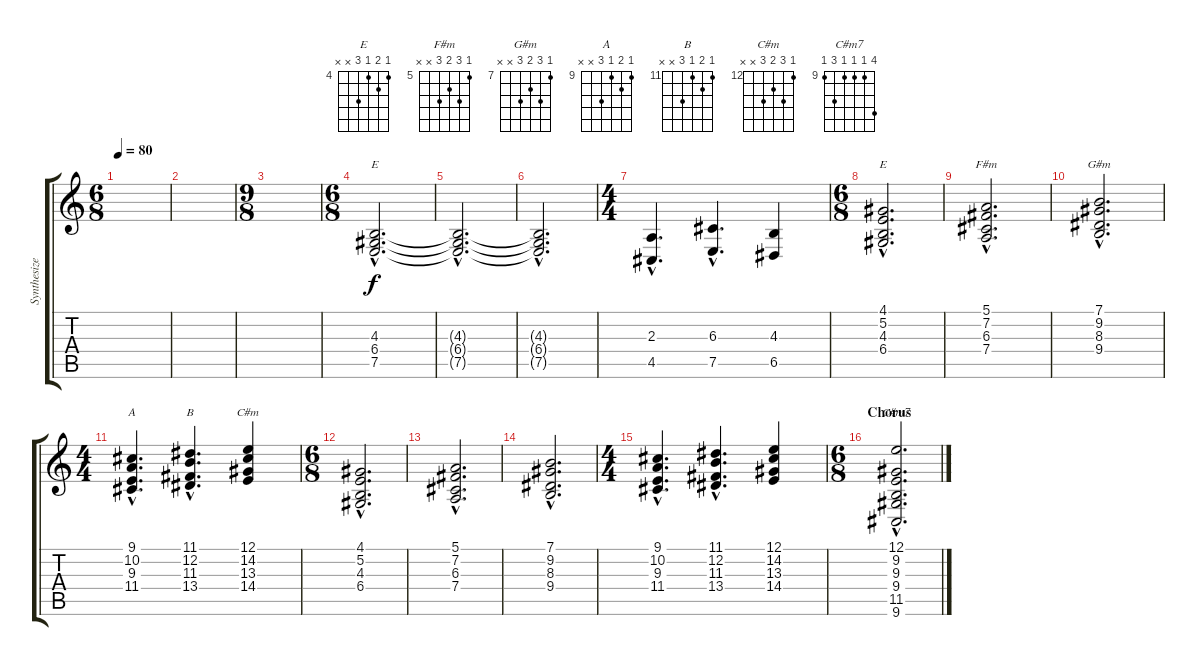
\track ("Synthesizer" "Synthesize") {instrument pad2warm}
\staff {score tabs}
\tuning (E4 B3 G3 D3 A2 E2) {hide}
\chord ("E" x x 4 6 7 x) {firstfret 4}
\chord ("E" 4 5 4 6 x x) {firstfret 4}
\chord ("F#m" 5 7 6 7 x x) {firstfret 5}
\chord ("G#m" 7 9 8 9 x x) {firstfret 7}
\chord ("A" 9 10 9 11 x x) {firstfret 9}
\chord ("B" 11 12 11 13 x x) {firstfret 11}
\chord ("C#m" 12 14 13 14 x x) {firstfret 12}
\chord ("C#m7" 12 9 9 9 11 9) {firstfret 9}
\ts (6 8)
\tempo 80
\clef g2
\ks c
|
|
\ts (9 8)
|
\ts (6 8)
(4.3{hac} 6.4{hac} 7.5{hac}).2{d ch "E"} |
(4.3{hac t} 6.4{hac t} 7.5{hac t}).2{d} |
(4.3{hac t} 6.4{hac t} 7.5{hac t}).2{d} |
\ts (4 4)
(2.3{hac} 4.5{hac}).4{d} (6.3{hac} 7.5{hac}).4{d} (4.3 6.5).4 |
\ts (6 8)
(4.1{hac} 5.2{hac} 4.3{hac} 6.4{hac}).2{d ch "E"} |
(5.1{hac} 7.2{hac} 6.3{hac} 7.4{hac}).2{d ch "F#m"} |
(7.1{hac} 9.2{hac} 8.3{hac} 9.4{hac}).2{d ch "G#m"} |
\ts (4 4)
(9.1{hac} 10.2{hac} 9.3{hac} 11.4{hac}).4{d ch "A"} (11.1{hac} 12.2{hac} 11.3{hac} 13.4{hac}).4{d ch "B"} (12.1 14.2 13.3 14.4).4{ch "C#m"} |
\ts (6 8)
(4.1{hac} 5.2{hac} 4.3{hac} 6.4{hac}).2{d} |
(5.1{hac} 7.2{hac} 6.3{hac} 7.4{hac}).2{d} |
(7.1{hac} 9.2{hac} 8.3{hac} 9.4{hac}).2{d} |
\ts (4 4)
(9.1{hac} 10.2{hac} 9.3{hac} 11.4{hac}).4{d} (11.1{hac} 12.2{hac} 11.3{hac} 13.4{hac}).4{d} (12.1 14.2 13.3 14.4).4 |
\ts (6 8)
\section ("" "Chorus")
(12.1{hac} 9.2{hac} 9.3{hac} 9.4{hac} 11.5{hac} 9.6{hac}).2{d ch "C#m7"}
